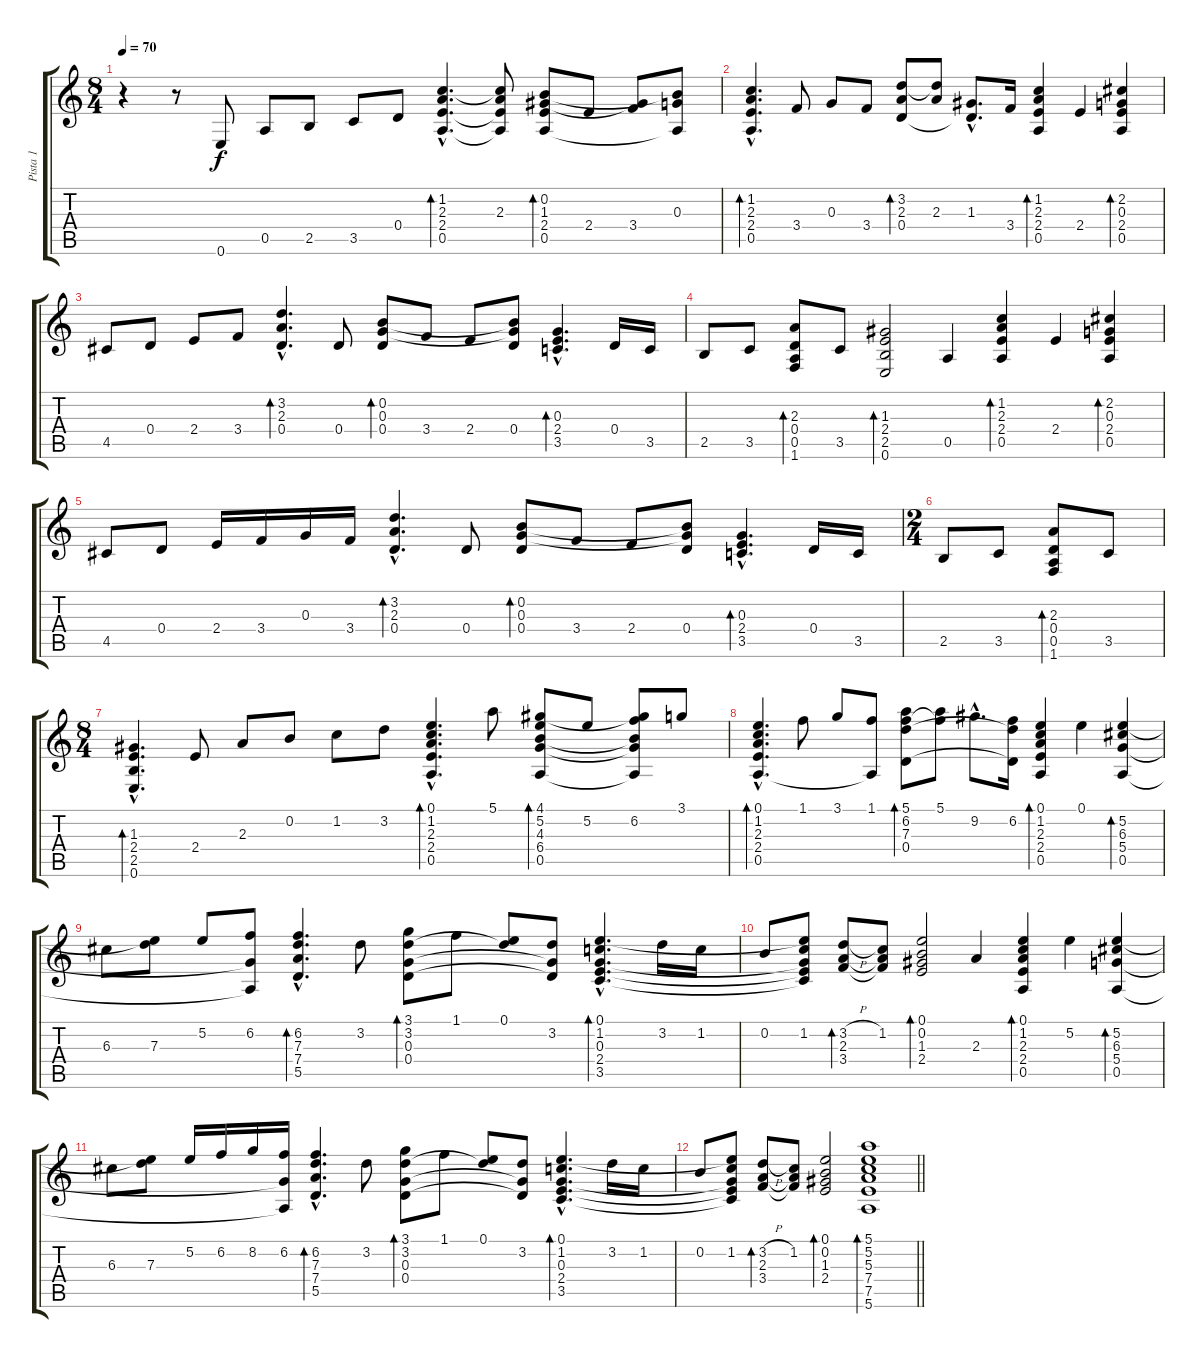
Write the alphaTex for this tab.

\track ("Pista 1" "Pista 1") {instrument acousticguitarsteel}
\staff {score tabs}
\tuning (E4 B3 G3 D3 A2 E2) {hide}
\ts (8 4)
\tempo 70
\clef g2
\ks c
r.4{dy f instrument acousticguitarsteel} r.8 0.6.8 0.5.8 2.5.8 3.5.8 0.4.8 (1.2{hac} 2.3{hac} 2.4{hac} 0.5{hac}).4{d bd 120} (1.2{t} 2.3 2.4{t} 0.5{t}).8 (0.2 1.3 2.4 0.5).8{bd 120} 2.4.8 (1.3{t} 3.4).8 (0.2{t} 0.3 0.5{t}).8 |
(1.2{hac} 2.3{hac} 2.4 0.5{hac}).4{d bd 120} 3.4.8 0.3.8 3.4.8 (3.2 2.3 0.4).8{bd 120} (3.2{t} 2.3).8 (1.3{hac} 0.4{hac t}).8{d} 3.4.16 (1.2 2.3 2.4 0.5).4{bd 120} 2.4.4 (2.2 0.3 2.4 0.5).4{bd 120} |
4.5.8 0.4.8 2.4.8 3.4.8 (3.2{hac} 2.3{hac} 0.4{hac}).4{d bd 120} 0.4.8 (0.2 0.3 0.4).8{bd 120} 3.4.8 2.4.8 (0.2{t} 0.3{t} 0.4).8 (0.3{hac} 2.4{hac} 3.5{hac}).4{d bd 120} 0.4.16 3.5.16 |
2.5.8 3.5.8 (2.3 0.4 0.5 1.6).8{bd 120} 3.5.8 (1.3 2.4 2.5 0.6).2{bd 120} 0.5.4 (1.2 2.3 2.4 0.5).4{bd 120} 2.4.4 (2.2 0.3 2.4 0.5).4{bd 120} |
4.5.8 0.4.8 2.4.16 3.4.16 0.3.16 3.4.16 (3.2{hac} 2.3{hac} 0.4{hac}).4{d bd 120} 0.4.8 (0.2 0.3 0.4).8{bd 120} 3.4.8 2.4.8 (0.2{t} 0.3{t} 0.4).8 (0.3{hac} 2.4{hac} 3.5{hac}).4{d bd 120} 0.4.16 3.5.16 |
\ts (2 4)
2.5.8 3.5.8 (2.3 0.4 0.5 1.6).8{bd 120} 3.5.8 |
\ts (8 4)
(1.3{hac} 2.4{hac} 2.5{hac} 0.6{hac}).4{d bd 120} 2.4.8 2.3.8 0.2.8 1.2.8 3.2.8 (0.1{hac} 1.2{hac} 2.3{hac} 2.4{hac} 0.5{hac}).4{d bd 120} 5.1.8 (4.1 5.2 4.3 6.4 0.5).8{bd 120} 5.2.8 (4.1{t} 6.2 4.3{t} 6.4{t} 0.5{t}).8 3.1.8 |
(0.1{hac} 1.2{hac} 2.3{hac} 2.4{hac} 0.5{hac}).4{d bd 120} 1.1.8 3.1.8 (1.1 0.5{t}).8 (5.1 6.2 7.3 0.4).8{bd 120} (5.1 6.2{t}).8 9.2{hac}.8{d} (6.2 7.3{t} 0.4{t}).16 (0.1 1.2 2.3 2.4 0.5).4{bd 120} 0.1.4 (5.2 6.3 5.4 0.5).4{bd 120} |
6.3.8 (5.2{t} 7.3).8 5.2.8 (6.2 5.4{t} 0.5{t}).8 (6.2{hac} 7.3{hac} 7.4{hac} 5.5{hac}).4{d bd 120} 3.2.8 (3.1 3.2 0.3 0.4).8{bd 120} 1.1.8 (0.1 3.2{t}).8 (3.2 0.3{t} 0.4{t}).8 (0.1{hac} 1.2{hac} 0.3{hac} 2.4{hac} 3.5{hac}).4{d bd 120} 3.2.16 1.2.16 |
0.2.8 (0.1{t} 1.2 0.3{t} 2.4{t} 3.5{t}).8 (3.2{h} 2.3 3.4).8{bd 120} (1.2 2.3{t} 3.4{t}).8 (0.1 0.2 1.3 2.4).2{bd 120} 2.3.4 (0.1 1.2 2.3 2.4 0.5).4{bd 120} 5.2.4 (5.2 6.3 5.4 0.5).4{bd 120} |
6.3.8 (5.2{t} 7.3).8 5.2.16 6.2.16 8.2.16 (6.2 5.4{t} 0.5{t}).16 (6.2{hac} 7.3{hac} 7.4{hac} 5.5{hac}).4{d bd 120} 3.2.8 (3.1 3.2 0.3 0.4).8{bd 120} 1.1.8 (0.1 3.2{t}).8 (3.2 0.3{t} 0.4{t}).8 (0.1{hac} 1.2{hac} 0.3{hac} 2.4{hac} 3.5{hac}).4{d bd 120} 3.2.16 1.2.16 |
\barLineRight lightlight
0.2.8 (0.1{t} 1.2 0.3{t} 2.4{t} 3.5{t}).8 (3.2{h} 2.3 3.4).8{bd 120} (1.2 2.3{t} 3.4{t}).8 (0.1 0.2 1.3 2.4).2{bd 120} (5.1 5.2 5.3 7.4 7.5 5.6).1{bd 120}
